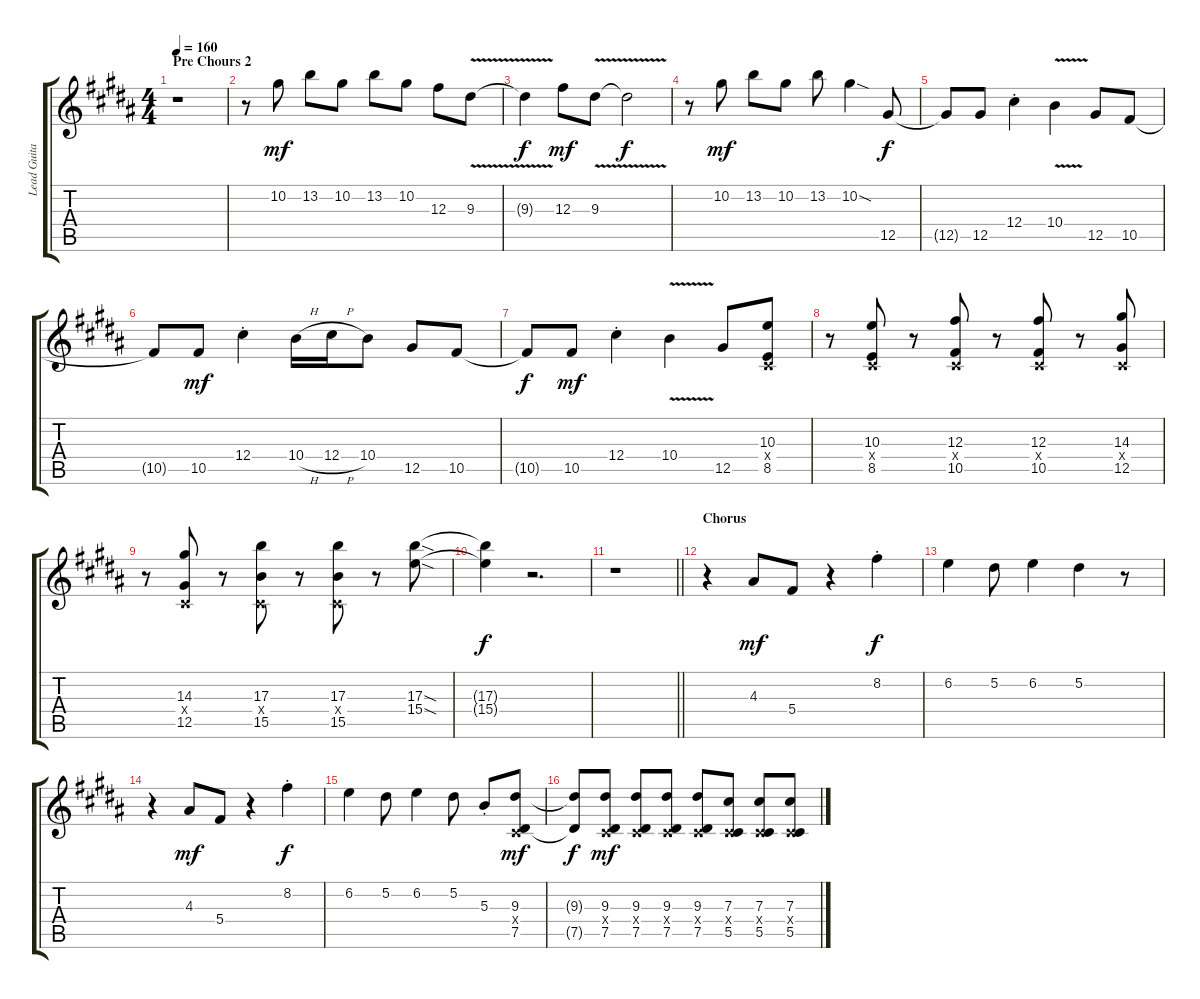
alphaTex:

\track ("Lead Guitar" "Lead Guita") {instrument overdrivenguitar}
\staff {score tabs}
\tuning (Eb4 Bb3 Gb3 Db3 Ab2 Eb2) {hide}
\ts (4 4)
\section ("" "Pre Chours 2")
\tempo 160
\clef g2
\ks b
r.1{dy mf} |
r.8 10.2.8 13.2.8 10.2.8 13.2.8 10.2.8 12.3.8 9.3{v}.8 |
9.3{t}.4{dy f} 12.3.8{dy mf} 9.3{v}.8 9.3{t}.2{dy f} |
r.8 10.2.8{dy mf} 13.2.8 10.2.8 13.2.8 10.2{sod}.4 12.5.8{dy f} |
12.5{t}.8 12.5.8 12.4{st}.4 10.4{v}.4 12.5.8 10.5.8 |
10.5{t}.8 10.5.8{dy mf} 12.4{st}.4 10.4{h}.16 12.4{h}.16 10.4.8 12.5.8 10.5.8 |
10.5{t}.8{dy f} 10.5.8{dy mf} 12.4{st}.4 10.4{v}.4 12.5.8 (10.3 0.4{x} 8.5).8 |
r.8 (10.3 0.4{x} 8.5).8 r.8 (12.3 0.4{x} 10.5).8 r.8 (12.3 0.4{x} 10.5).8 r.8 (14.3 0.4{x} 12.5).8 |
r.8 (14.3 0.4{x} 12.5).8 r.8 (17.3 0.4{x} 15.5).8 r.8 (17.3 0.4{x} 15.5).8 r.8 (17.3{sod} 15.4{sod}).8 |
(17.3{t} 15.4{t}).4{dy f} r.2{d} |
\barLineRight lightlight
r.1 |
\section ("" "Chorus")
r.4 4.3.8{dy mf} 5.4.8 r.4 8.2{st}.4{dy f} |
6.2.4 5.2.8 6.2.4 5.2.4 r.8 |
r.4 4.3.8{dy mf} 5.4.8 r.4 8.2{st}.4{dy f} |
6.2.4 5.2.8 6.2.4 5.2.8 5.3{st}.8 (9.3 0.4{x} 7.5).8{dy mf} |
(9.3{t} 7.5{t}).8{dy f} (9.3 0.4{x} 7.5).8{dy mf} (9.3 0.4{x} 7.5).8 (9.3 0.4{x} 7.5).8 (9.3 0.4{x} 7.5).8 (7.3 0.4{x} 5.5).8 (7.3 0.4{x} 5.5).8 (7.3 0.4{x} 5.5).8
